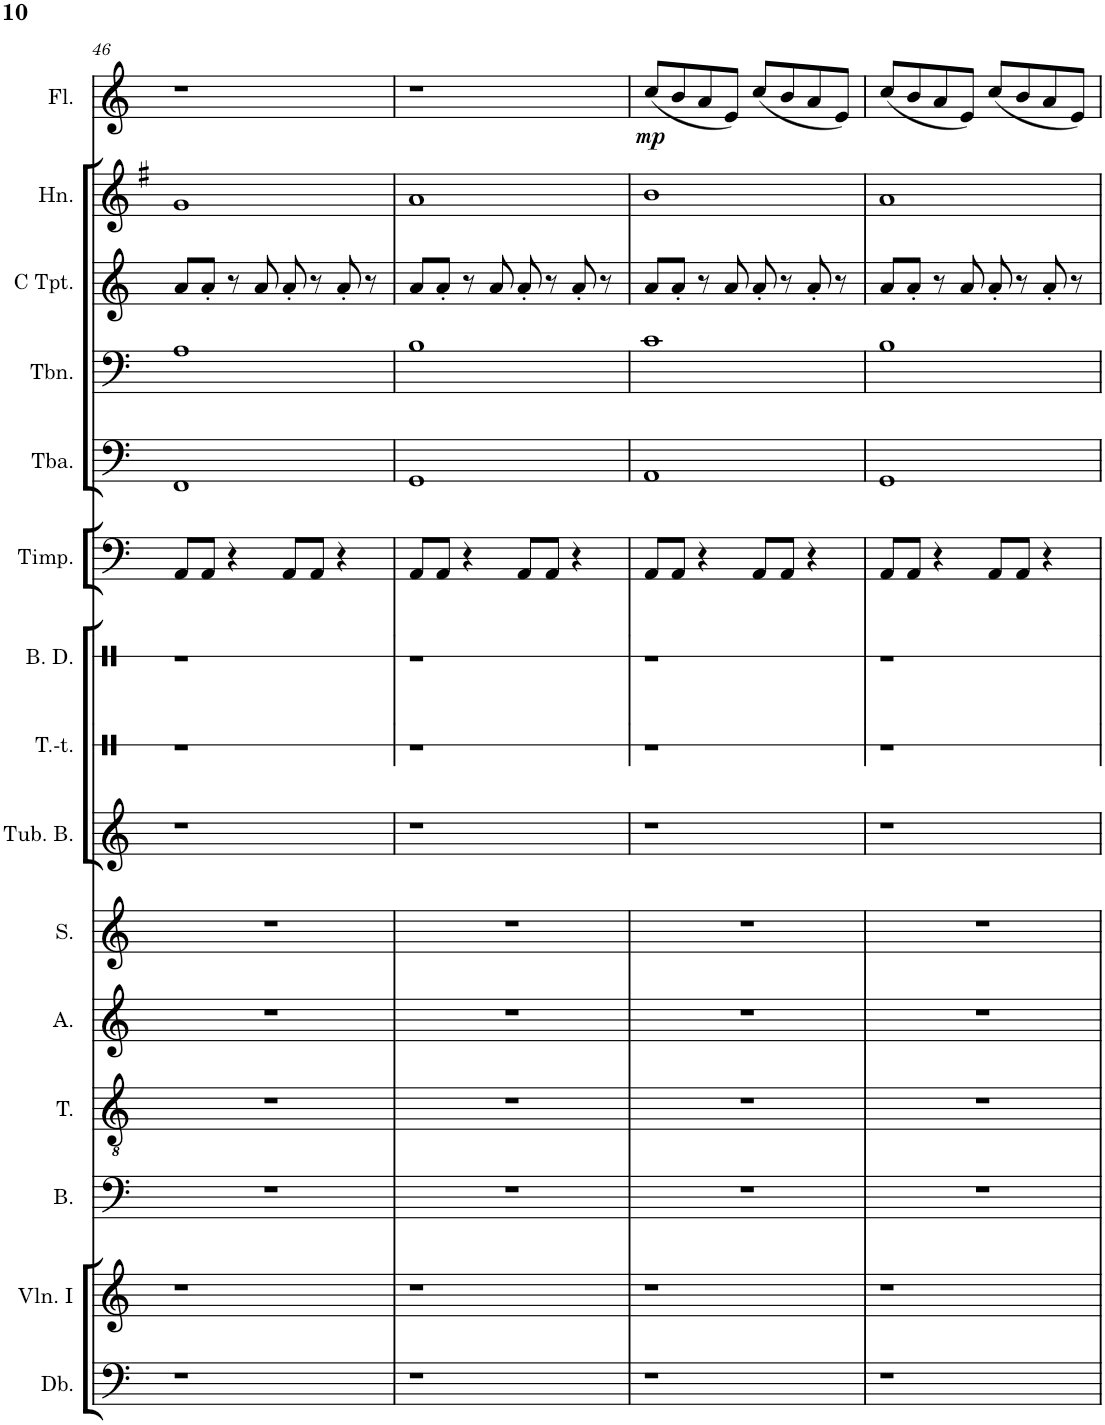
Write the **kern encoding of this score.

**kern	**kern	**kern	**kern	**kern	**kern	**kern	**kern	**kern	**kern	**kern	**kern	**kern	**kern	**kern	**dynam
*part15	*part14	*part13	*part12	*part11	*part10	*part9	*part8	*part7	*part6	*part5	*part4	*part3	*part2	*part1	*part1
*staff15	*staff14	*staff13	*staff12	*staff11	*staff10	*staff9	*staff8	*staff7	*staff6	*staff5	*staff4	*staff3	*staff2	*staff1	*staff1
*I"Double Bass	*I"Violin I	*I"Bass	*I"Tenor	*I"Alto	*I"Soprano	*I"Tubular Bells	*I"Tam-tam	*I"Bass Drum	*I"Timpani	*I"Tuba	*I"Trombone	*I"Trumpet in C	*I"Horn in F	*I"Flute	*
*I'Db.	*I'Vln. I	*I'B.	*I'T.	*I'A.	*I'S.	*I'Tub. B.	*I'T.-t.	*I'B. D.	*I'Timp.	*I'Tba.	*I'Tbn.	*	*I'Hn.	*I'Fl.	*
!!LO:PB:g=z
*clefF4	*clefG2	*clefF4	*clefGv2	*clefG2	*clefG2	*clefG2	*clefX	*clefX	*clefF4	*clefF4	*clefF4	*clefG2	*clefG2	*clefG2	*
*Trd7c12	*	*	*	*	*	*	*	*	*	*	*	*	*Trd4c7	*Trd-7c-12	*
*k[]	*k[]	*k[]	*k[]	*k[]	*k[]	*k[]	*k[]	*k[]	*k[]	*k[]	*k[]	*k[]	*k[f#]	*k[]	*
*M4/4	*M4/4	*M4/4	*M4/4	*M4/4	*M4/4	*M4/4	*M4/4	*M4/4	*M4/4	*M4/4	*M4/4	*M4/4	*M4/4	*M4/4	*
=46	=46	=46	=46	=46	=46	=46	=46	=46	=46	=46	=46	=46	=46	=46	=46
1r	1r	1r	1r	1r	1r	1r	1r	1r	8AA/L	1FF	1A	8a/L	1g	1r	.
.	.	.	.	.	.	.	.	.	8AA/J	.	.	8a'/J	.	.	.
.	.	.	.	.	.	.	.	.	4r	.	.	8r	.	.	.
.	.	.	.	.	.	.	.	.	.	.	.	8a/	.	.	.
.	.	.	.	.	.	.	.	.	8AA/L	.	.	8a'/	.	.	.
.	.	.	.	.	.	.	.	.	8AA/J	.	.	8r	.	.	.
.	.	.	.	.	.	.	.	.	4r	.	.	8a'/	.	.	.
.	.	.	.	.	.	.	.	.	.	.	.	8r	.	.	.
=47	=47	=47	=47	=47	=47	=47	=47	=47	=47	=47	=47	=47	=47	=47	=47
1r	1r	1r	1r	1r	1r	1r	1r	1r	8AA/L	1GG	1B	8a/L	1a	1r	.
.	.	.	.	.	.	.	.	.	8AA/J	.	.	8a'/J	.	.	.
.	.	.	.	.	.	.	.	.	4r	.	.	8r	.	.	.
.	.	.	.	.	.	.	.	.	.	.	.	8a/	.	.	.
.	.	.	.	.	.	.	.	.	8AA/L	.	.	8a'/	.	.	.
.	.	.	.	.	.	.	.	.	8AA/J	.	.	8r	.	.	.
.	.	.	.	.	.	.	.	.	4r	.	.	8a'/	.	.	.
.	.	.	.	.	.	.	.	.	.	.	.	8r	.	.	.
=48	=48	=48	=48	=48	=48	=48	=48	=48	=48	=48	=48	=48	=48	=48	=48
!	!	!	!	!	!	!	!	!	!	!	!	!	!	!	!LO:DY:b
1r	1r	1r	1r	1r	1r	1r	1r	1r	8AA/L	1AA	1c	8a/L	1b	(8cc/L	mp
.	.	.	.	.	.	.	.	.	8AA/J	.	.	8a'/J	.	8b/	.
.	.	.	.	.	.	.	.	.	4r	.	.	8r	.	8a/	.
.	.	.	.	.	.	.	.	.	.	.	.	8a/	.	8e/J)	.
.	.	.	.	.	.	.	.	.	8AA/L	.	.	8a'/	.	(8cc/L	.
.	.	.	.	.	.	.	.	.	8AA/J	.	.	8r	.	8b/	.
.	.	.	.	.	.	.	.	.	4r	.	.	8a'/	.	8a/	.
.	.	.	.	.	.	.	.	.	.	.	.	8r	.	8e/J)	.
=49	=49	=49	=49	=49	=49	=49	=49	=49	=49	=49	=49	=49	=49	=49	=49
1r	1r	1r	1r	1r	1r	1r	1r	1r	8AA/L	1GG	1B	8a/L	1a	(8cc/L	.
.	.	.	.	.	.	.	.	.	8AA/J	.	.	8a'/J	.	8b/	.
.	.	.	.	.	.	.	.	.	4r	.	.	8r	.	8a/	.
.	.	.	.	.	.	.	.	.	.	.	.	8a/	.	8e/J)	.
.	.	.	.	.	.	.	.	.	8AA/L	.	.	8a'/	.	(8cc/L	.
.	.	.	.	.	.	.	.	.	8AA/J	.	.	8r	.	8b/	.
.	.	.	.	.	.	.	.	.	4r	.	.	8a'/	.	8a/	.
.	.	.	.	.	.	.	.	.	.	.	.	8r	.	8e/J)	.
=	=	=	=	=	=	=	=	=	=	=	=	=	=	=	=
*-	*-	*-	*-	*-	*-	*-	*-	*-	*-	*-	*-	*-	*-	*-	*-
